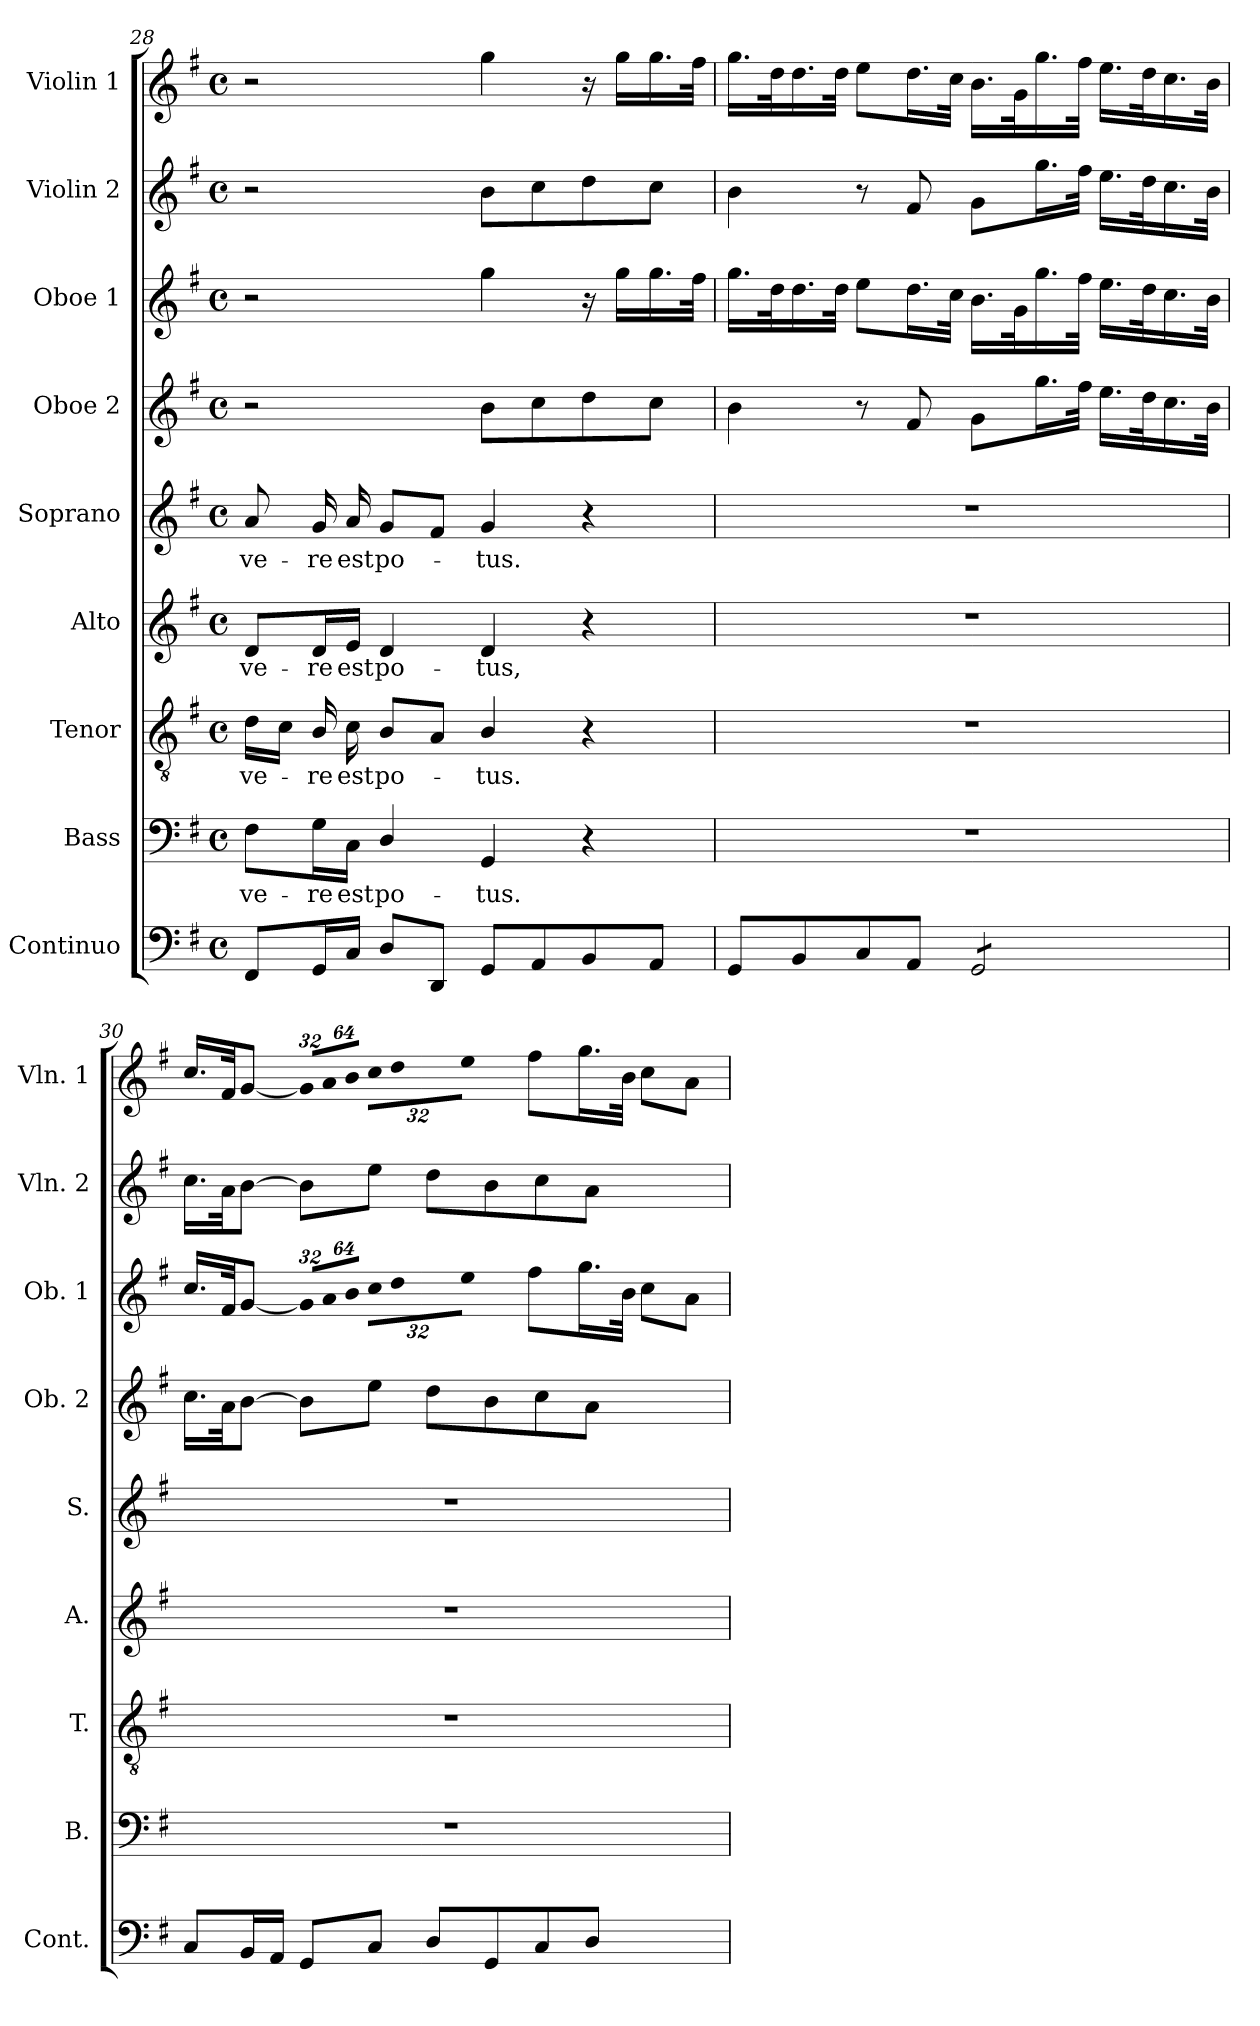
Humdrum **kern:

**kern	**kern	**text	**kern	**text	**kern	**text	**kern	**text	**kern	**kern	**kern	**kern
*part9	*part8	*part8	*part7	*part7	*part6	*part6	*part5	*part5	*part4	*part3	*part2	*part1
*staff9	*staff8	*staff8	*staff7	*staff7	*staff6	*staff6	*staff5	*staff5	*staff4	*staff3	*staff2	*staff1
*I"Continuo	*I"Bass	*	*I"Tenor	*	*I"Alto	*	*I"Soprano	*	*I"Oboe 2	*I"Oboe 1	*I"Violin 2	*I"Violin 1
*I'Cont.	*I'B.	*	*I'T.	*	*I'A.	*	*I'S.	*	*I'Ob. 2	*I'Ob. 1	*I'Vln. 2	*I'Vln. 1
*clefF4	*clefF4	*	*clefGv2	*	*clefG2	*	*clefG2	*	*clefG2	*clefG2	*clefG2	*clefG2
*	*	*	*ITrd7c12	*	*	*	*	*	*	*	*	*
*k[f#]	*k[f#]	*	*k[f#]	*	*k[f#]	*	*k[f#]	*	*k[f#]	*k[f#]	*k[f#]	*k[f#]
*G:	*G:	*	*G:	*	*G:	*	*G:	*	*G:	*G:	*G:	*G:
*M4/4	*M4/4	*	*M4/4	*	*M4/4	*	*M4/4	*	*M4/4	*M4/4	*M4/4	*M4/4
*met(c)	*met(c)	*	*met(c)	*	*met(c)	*	*met(c)	*	*met(c)	*met(c)	*met(c)	*met(c)
=28	=28	=28	=28	=28	=28	=28	=28	=28	=28	=28	=28	=28
!	!	!LO:LY:b:color=#000000	!	!	!	!	!	!	!	!	!	!
!	!	!	!	!LO:LY:b:color=#000000	!	!	!	!	!	!	!	!
!	!	!	!	!	!	!LO:LY:b:color=#000000	!	!	!	!	!	!
!	!	!	!	!	!	!	!	!LO:LY:b:color=#000000	!	!	!	!
8FF#i/L	8F#i\L	ve-	16Di\LL	ve-	8di/L	ve-	8ai/	ve-	2r	2r	2r	2r
.	.	.	16Ci\JJ	.	.	.	.	.	.	.	.	.
!	!	!LO:LY:b:color=#000000	!	!	!	!	!	!	!	!	!	!
!	!	!	!	!LO:LY:b:color=#000000	!	!	!	!	!	!	!	!
!	!	!	!	!	!	!LO:LY:b:color=#000000	!	!	!	!	!	!
!	!	!	!	!	!	!	!	!LO:LY:b:color=#000000	!	!	!	!
16GGi/L	16Gi\L	-re	16BBi/	-re	16di/L	-re	16gi/	-re	.	.	.	.
!	!	!LO:LY:b:color=#000000	!	!	!	!	!	!	!	!	!	!
!	!	!	!	!LO:LY:b:color=#000000	!	!	!	!	!	!	!	!
!	!	!	!	!	!	!LO:LY:b:color=#000000	!	!	!	!	!	!
!	!	!	!	!	!	!	!	!LO:LY:b:color=#000000	!	!	!	!
16Ci/JJ	16Ci\JJ	est	16Ci\	est	16ei/JJ	est	16ai/	est	.	.	.	.
!	!	!LO:LY:b:color=#000000	!	!	!	!	!	!	!	!	!	!
!	!	!	!	!LO:LY:b:color=#000000	!	!	!	!	!	!	!	!
!	!	!	!	!	!	!LO:LY:b:color=#000000	!	!	!	!	!	!
!	!	!	!	!	!	!	!	!LO:LY:b:color=#000000	!	!	!	!
8Di/L	4Di/	po-	8BBi/L	po-	4di/	po-	8gi/L	po-	.	.	.	.
8DDi/J	.	.	8AAi/J	.	.	.	8f#i/J	.	.	.	.	.
!	!	!LO:LY:b:color=#000000	!	!	!	!	!	!	!	!	!	!
!	!	!	!	!LO:LY:b:color=#000000	!	!	!	!	!	!	!	!
!	!	!	!	!	!	!LO:LY:b:color=#000000	!	!	!	!	!	!
!	!	!	!	!	!	!	!	!LO:LY:b:color=#000000	!	!	!	!
8GGi/L	4GGi/	-tus.	4BBi/	-tus.	4di/	-tus,	4gi/	-tus.	8bi\L	4ggi\	8bi\L	4ggi\
8AAi/	.	.	.	.	.	.	.	.	8cci\	.	8cci\	.
8BBi/	4r	.	4r	.	4r	.	4r	.	8ddi\	16r	8ddi\	16r
.	.	.	.	.	.	.	.	.	.	16ggi\LL	.	16ggi\LL
8AAi/J	.	.	.	.	.	.	.	.	8cci\J	16.ggi\	8cci\J	16.ggi\
.	.	.	.	.	.	.	.	.	.	32ff#i\JJk	.	32ff#i\JJk
!!LO:PB:g=z
=29	=29	=29	=29	=29	=29	=29	=29	=29	=29	=29	=29	=29
8GGi/L	1r	.	1r	.	1r	.	1r	.	4bi\	16.ggi\LL	4bi\	16.ggi\LL
.	.	.	.	.	.	.	.	.	.	32ddi\k	.	32ddi\k
8BBi/	.	.	.	.	.	.	.	.	.	16.ddi\	.	16.ddi\
.	.	.	.	.	.	.	.	.	.	32ddi\JJk	.	32ddi\JJk
8Ci/	.	.	.	.	.	.	.	.	8r	8eei\L	8r	8eei\L
8AAi/J	.	.	.	.	.	.	.	.	8f#i/	16.ddi\L	8f#i/	16.ddi\L
.	.	.	.	.	.	.	.	.	.	32cci\JJk	.	32cci\JJk
*tremolo	*	*	*	*	*	*	*	*	*	*	*	*
8GGi/L	.	.	.	.	.	.	.	.	8gi\L	16.bi\LL	8gi\L	16.bi\LL
.	.	.	.	.	.	.	.	.	.	32gi\k	.	32gi\k
8GGi/	.	.	.	.	.	.	.	.	16.ggi\L	16.ggi\	16.ggi\L	16.ggi\
.	.	.	.	.	.	.	.	.	32ff#i\JJk	32ff#i\JJk	32ff#i\JJk	32ff#i\JJk
8GGi/	.	.	.	.	.	.	.	.	16.eei\LL	16.eei\LL	16.eei\LL	16.eei\LL
.	.	.	.	.	.	.	.	.	32ddi\k	32ddi\k	32ddi\k	32ddi\k
8GGi/J	.	.	.	.	.	.	.	.	16.cci\	16.cci\	16.cci\	16.cci\
*Xtremolo	*	*	*	*	*	*	*	*	*	*	*	*
.	.	.	.	.	.	.	.	.	32bi\JJk	32bi\JJk	32bi\JJk	32bi\JJk
=30	=30	=30	=30	=30	=30	=30	=30	=30	=30	=30	=30	=30
8Ci/L	1r	.	1r	.	1r	.	1r	.	16.cci\LL	16.cci/LL	16.cci\LL	16.cci/LL
.	.	.	.	.	.	.	.	.	32ai\Jk	32f#i/Jk	32ai\Jk	32f#i/Jk
16BBi/L	.	.	.	.	.	.	.	.	[>8bi\J	[<8gi/J	[>8bi\J	[<8gi/J
16AAi/JJ	.	.	.	.	.	.	.	.	.	.	.	.
*	*	*	*	*	*	*	*	*	*	*Xbrackettup	*	*
!	!	!	!	!	!	!	!	!	!	!LO:N:vis=16	!	!
*	*	*	*	*	*	*	*	*	*	*	*	*Xbrackettup
!	!	!	!	!	!	!	!	!	!	!	!	!LO:N:vis=16
8GGi/L	.	.	.	.	.	.	.	.	8bi\L]	512%21gi/LL]	8bi\L]	512%21gi/LL]
!	!	!	!	!	!	!	!	!	!	!LO:N:vis=16	!	!LO:N:vis=16
.	.	.	.	.	.	.	.	.	.	1024%43ai/	.	1024%43ai/
!	!	!	!	!	!	!	!	!	!	!LO:N:vis=16	!	!LO:N:vis=16
.	.	.	.	.	.	.	.	.	.	1024%43bi/JJ	.	1024%43bi/JJ
!	!	!	!	!	!	!	!	!	!	!LO:N:vis=16	!	!LO:N:vis=16
8Ci/J	.	.	.	.	.	.	.	.	8eei\J	512%21cci\LL	8eei\J	512%21cci\LL
!	!	!	!	!	!	!	!	!	!	!LO:N:vis=16	!	!LO:N:vis=16
.	.	.	.	.	.	.	.	.	.	1024%43ddi\	.	1024%43ddi\
!	!	!	!	!	!	!	!	!	!	!LO:N:vis=16	!	!LO:N:vis=16
.	.	.	.	.	.	.	.	.	.	1024%43eei\JJ	.	1024%43eei\JJ
8Di/L	.	.	.	.	.	.	.	.	8ddi\L	8ff#i\L	8ddi\L	8ff#i\L
8GGi/	.	.	.	.	.	.	.	.	8bi\	16.ggi\L	8bi\	16.ggi\L
.	.	.	.	.	.	.	.	.	.	32bi\JJk	.	32bi\JJk
8Ci/	.	.	.	.	.	.	.	.	8cci\	8cci\L	8cci\	8cci\L
8Di/J	.	.	.	.	.	.	.	.	8ai\J	8ai\J	8ai\J	8ai\J
=	=	=	=	=	=	=	=	=	=	=	=	=
*-	*-	*-	*-	*-	*-	*-	*-	*-	*-	*-	*-	*-
